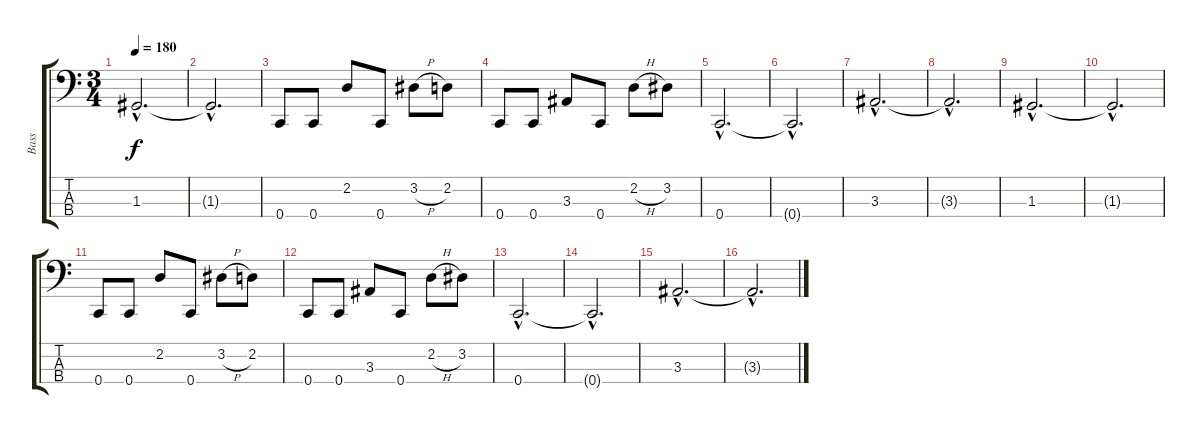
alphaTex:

\track ("Bass" "Bass") {instrument electricbasspick}
\staff {score tabs}
\tuning (F2 C2 G1 C1) {hide}
\ts (3 4)
\tempo 180
\clef f4
\ks c
1.3{hac}.2{d dy f} |
1.3{hac t}.2{d} |
0.4.8 0.4.8 2.2.8 0.4.8 3.2{h}.8 2.2.8 |
0.4.8 0.4.8 3.3.8 0.4.8 2.2{h}.8 3.2.8 |
0.4{hac}.2{d} |
0.4{hac t}.2{d} |
3.3{hac}.2{d} |
3.3{hac t}.2{d} |
1.3{hac}.2{d} |
1.3{hac t}.2{d} |
0.4.8 0.4.8 2.2.8 0.4.8 3.2{h}.8 2.2.8 |
0.4.8 0.4.8 3.3.8 0.4.8 2.2{h}.8 3.2.8 |
0.4{hac}.2{d} |
0.4{hac t}.2{d} |
3.3{hac}.2{d} |
3.3{hac t}.2{d}
